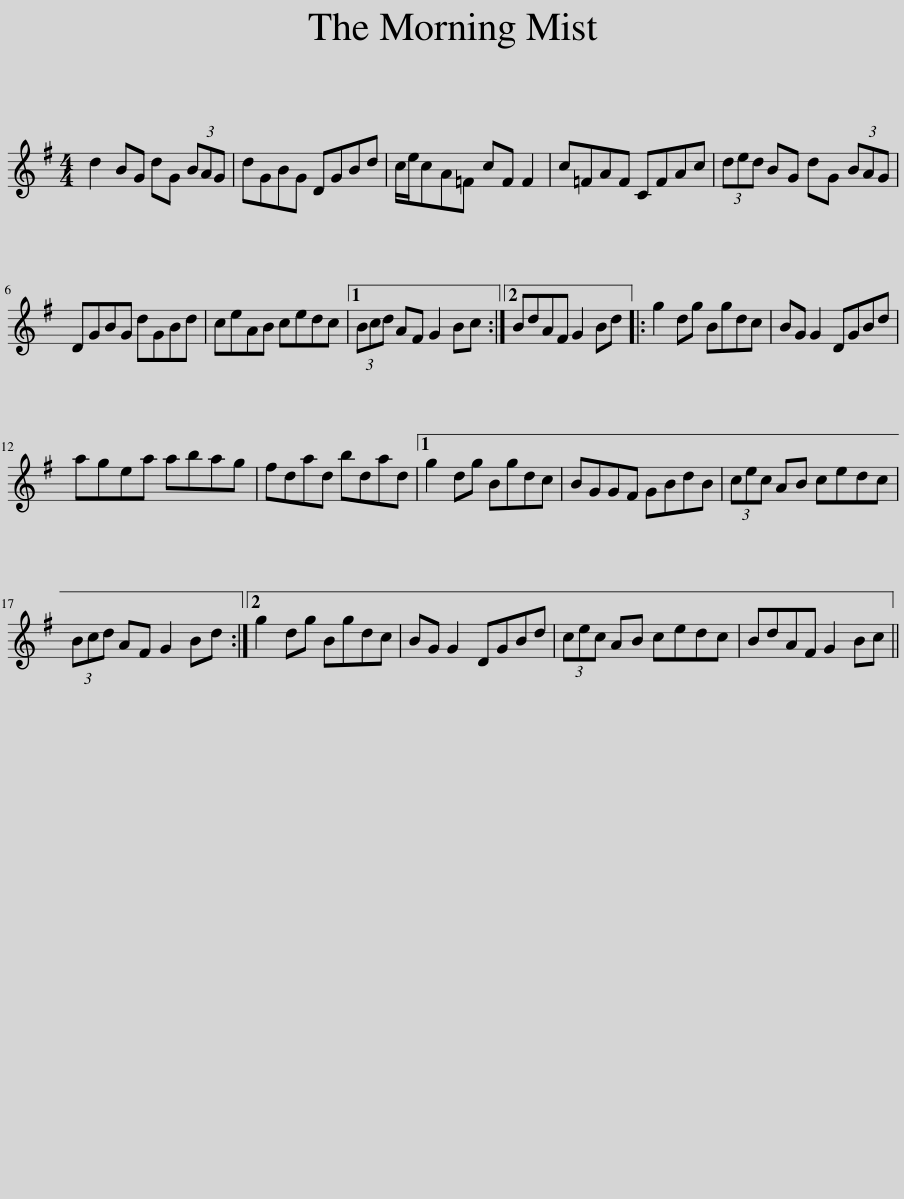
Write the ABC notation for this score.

X:1
L:1/8
M:4/4
I:linebreak $
K:G
V:1 treble
V:1
 d2 BG dG (3BAG | dGBG DGBd | c/e/cA=F cF F2 | c=FAF CFAc | (3ded BG dG (3BAG |$ %5
 DGBG dGBd | ceAB cedc |1 (3Bcd AF G2 Bc :|2 BdAF G2 Bd |: g2 dg Bgdc | %10
 BG G2 DGBd |$ agea abag | fdad bdad |1 g2 dg Bgdc | BGGF GBdB | %15
 (3cec AB cedc |$ (3Bcd AF G2 Bd :|2 g2 dg Bgdc | BG G2 DGBd | (3cec AB cedc | %20
 BdAF G2 Bc || %21
